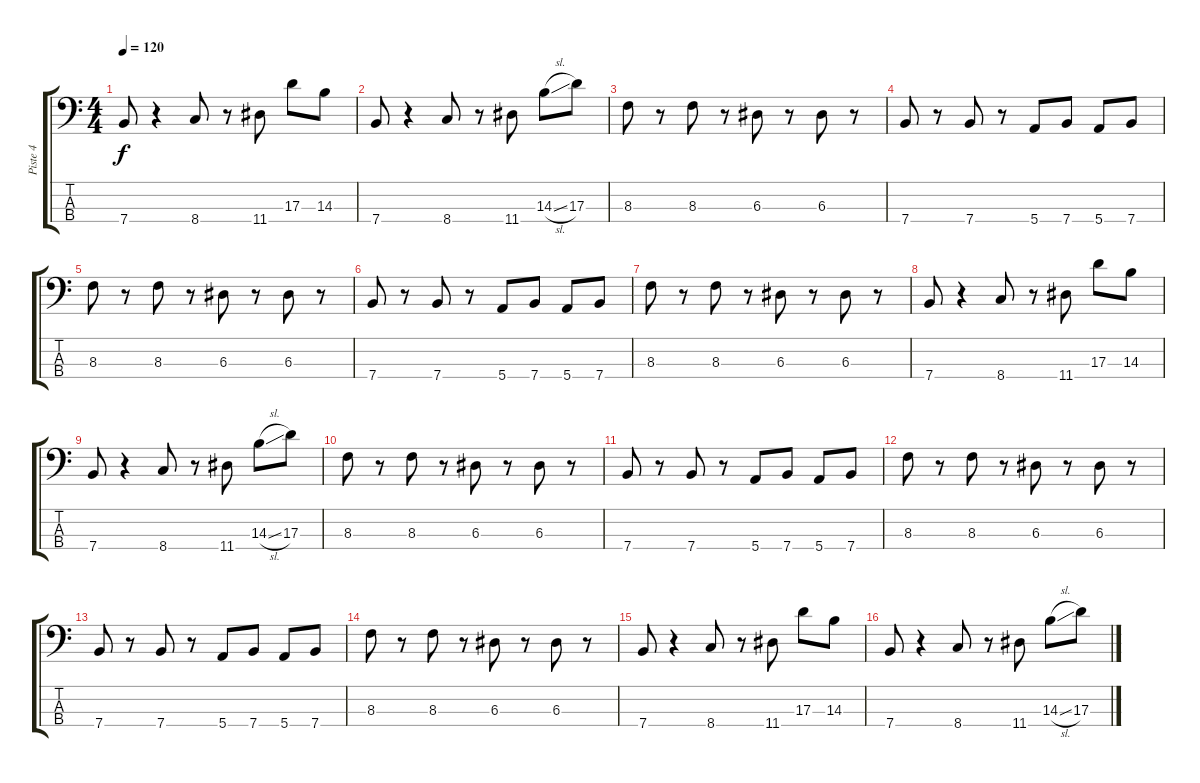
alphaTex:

\track ("Piste 4" "Piste 4") {instrument electricbassfinger}
\staff {score tabs}
\tuning (G2 D2 A1 E1) {hide}
\ts (4 4)
\tempo 120
\clef f4
\ks c
7.4.8{dy f} r.4 8.4.8 r.8 11.4.8 17.3.8 14.3.8 |
7.4.8 r.4 8.4.8 r.8 11.4.8 14.3{sl}.8 17.3.8 |
8.3.8 r.8 8.3.8 r.8 6.3.8 r.8 6.3.8 r.8 |
7.4.8 r.8 7.4.8 r.8 5.4.8 7.4.8 5.4.8 7.4.8 |
8.3.8 r.8 8.3.8 r.8 6.3.8 r.8 6.3.8 r.8 |
7.4.8 r.8 7.4.8 r.8 5.4.8 7.4.8 5.4.8 7.4.8 |
8.3.8 r.8 8.3.8 r.8 6.3.8 r.8 6.3.8 r.8 |
7.4.8 r.4 8.4.8 r.8 11.4.8 17.3.8 14.3.8 |
7.4.8 r.4 8.4.8 r.8 11.4.8 14.3{sl}.8 17.3.8 |
8.3.8 r.8 8.3.8 r.8 6.3.8 r.8 6.3.8 r.8 |
7.4.8 r.8 7.4.8 r.8 5.4.8 7.4.8 5.4.8 7.4.8 |
8.3.8 r.8 8.3.8 r.8 6.3.8 r.8 6.3.8 r.8 |
7.4.8 r.8 7.4.8 r.8 5.4.8 7.4.8 5.4.8 7.4.8 |
8.3.8 r.8 8.3.8 r.8 6.3.8 r.8 6.3.8 r.8 |
7.4.8 r.4 8.4.8 r.8 11.4.8 17.3.8 14.3.8 |
7.4.8 r.4 8.4.8 r.8 11.4.8 14.3{sl}.8 17.3.8
